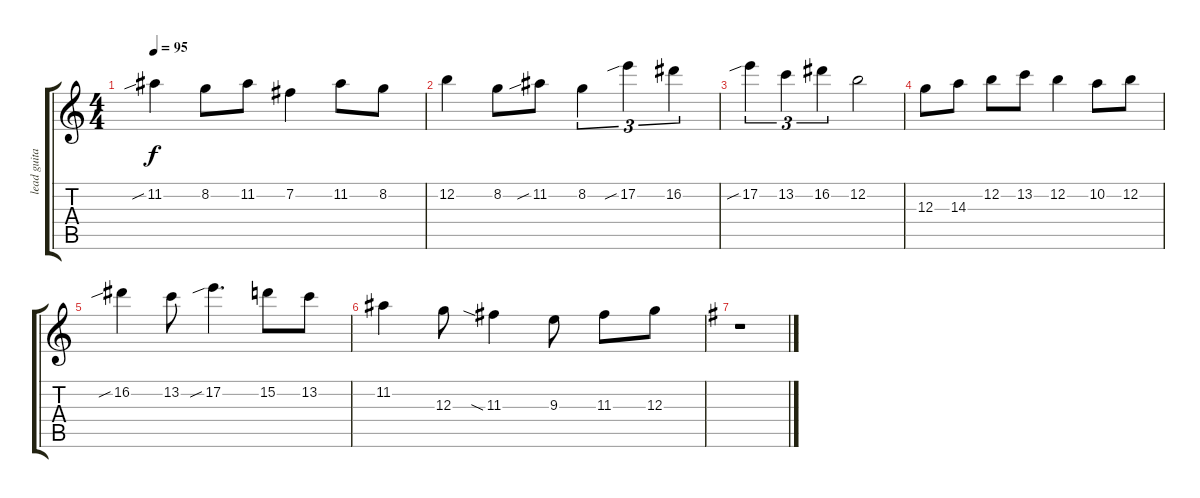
\track ("lead guitar" "lead guita") {instrument overdrivenguitar}
\staff {score tabs}
\tuning (E4 B3 G3 D3 A2 E2) {hide}
\ts (4 4)
\tempo 95
\clef g2
\ks c
11.2{sib}.4{dy f} 8.2.8 11.2.8 7.2.4 11.2.8 8.2.8 |
12.2.4 8.2.8 11.2{sib}.8 8.2.4{tu (3 2)} 17.2{sib}.4{tu (3 2)} 16.2.4{tu (3 2)} |
17.2{sib}.4{tu (3 2)} 13.2.4{tu (3 2)} 16.2.4{tu (3 2)} 12.2.2 |
12.3.8 14.3.8 12.2.8 13.2.8 12.2.4 10.2.8 12.2.8 |
16.2{sib}.4 13.2.8 17.2{sib}.4{d} 15.2.8 13.2.8 |
11.2.4 12.3.8 11.3{sia}.4 9.3.8 11.3.8 12.3.8 |
\ks g
r.1
